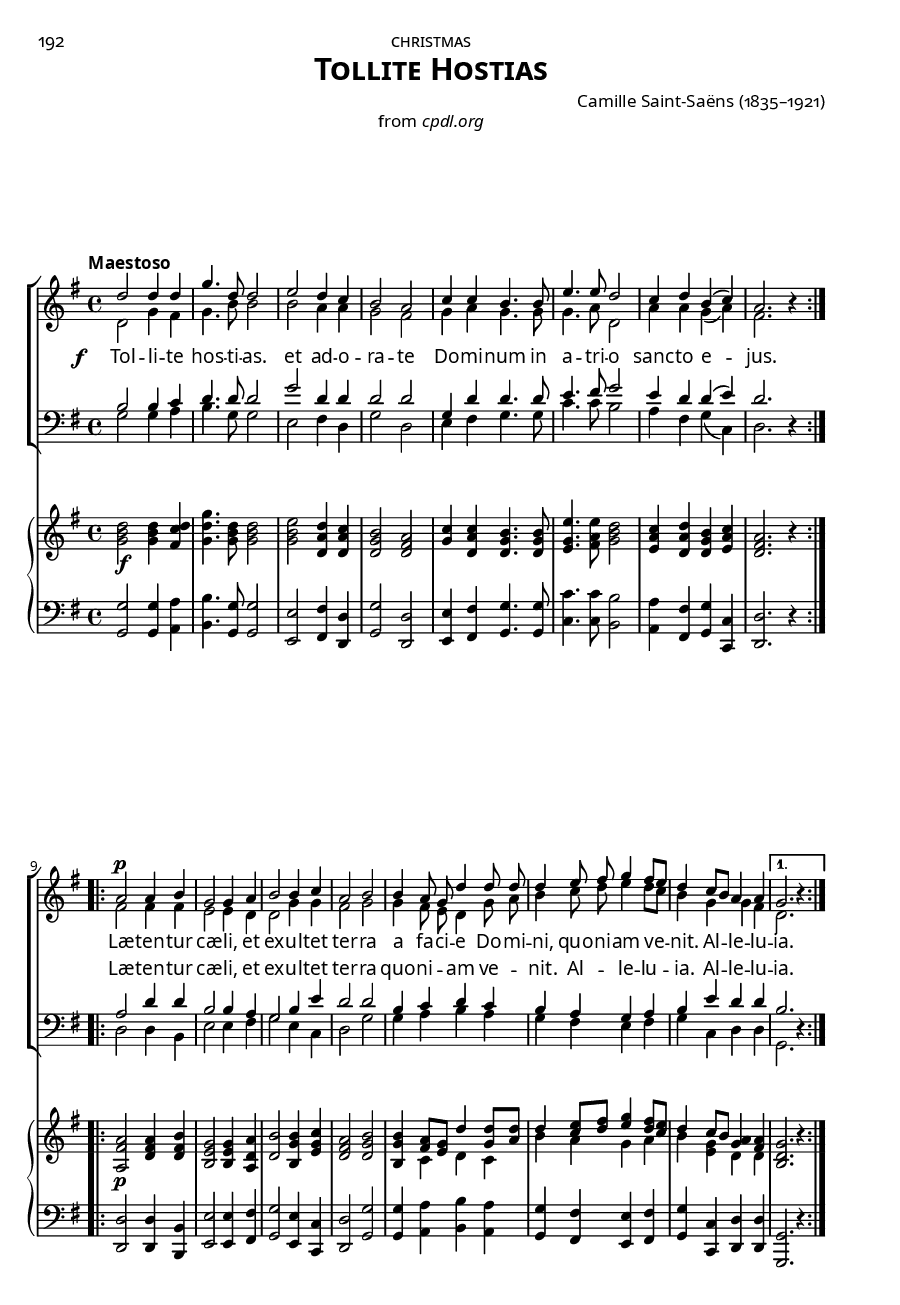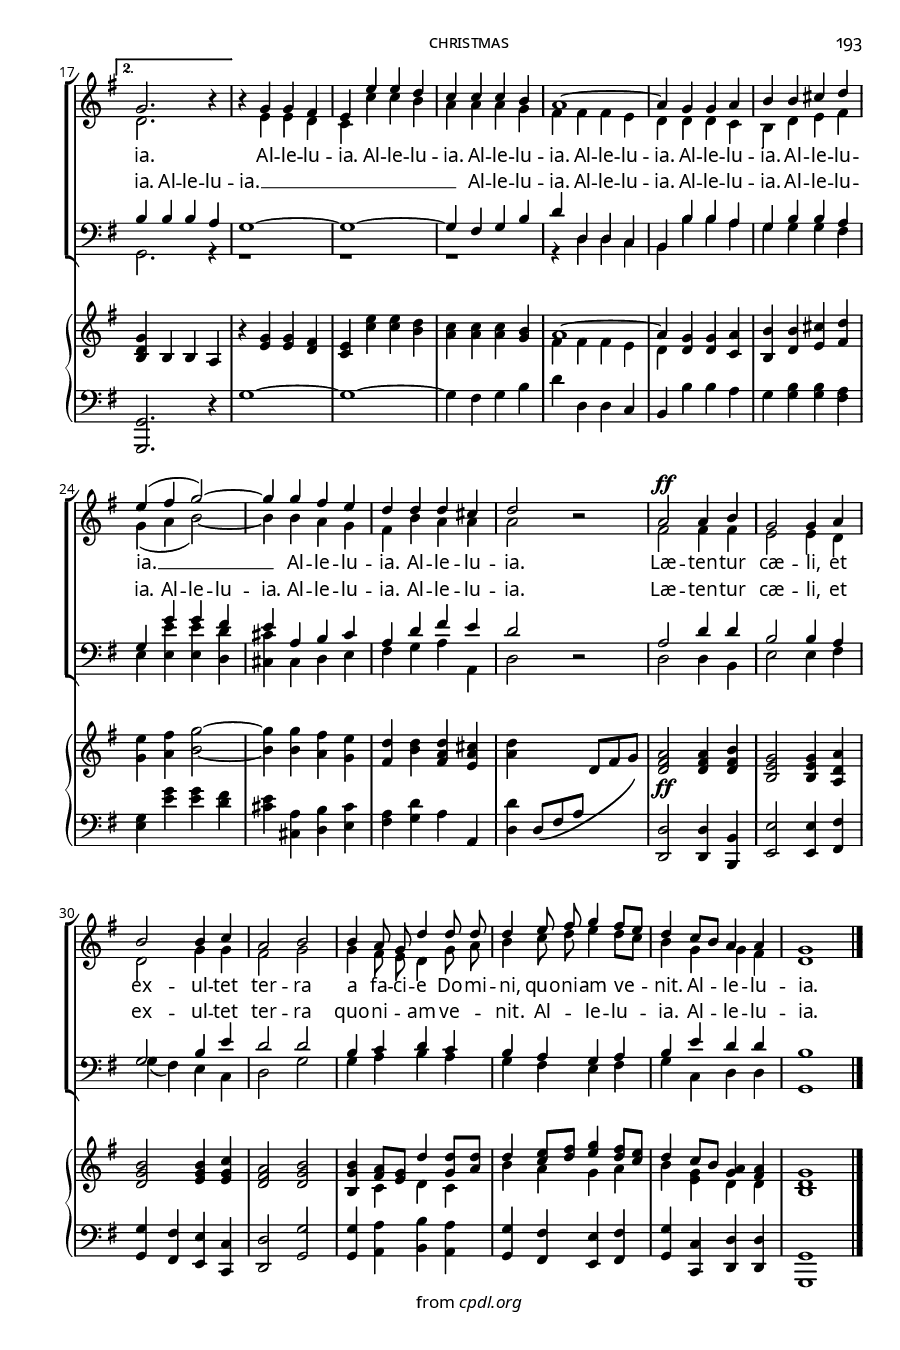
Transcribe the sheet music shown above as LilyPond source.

\version "2.14.2"
\include "util.ly"
\header {
    title = \markup{\override #'(font-name . "Garamond Premier Pro Semibold"){ \abs-fontsize #15 \smallCapsOldStyle"Tollite Hostias"}}
    composer = \markup\oldStyleNum"Camille Saint-Saëns (1835–1921)"
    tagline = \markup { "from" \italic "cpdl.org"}
  }\paper {
  print-all-headers = ##f
  paper-height = 9\in
  paper-width = 6\in
  indent = 0\in
  %system-system-spacing = #'((basic-distance . 10) (padding . 0))
  system-system-spacing =
    #'((basic-distance . 0)
       (minimum-distance . 0)
       (padding . -5)
       (stretchability . 100))
  score-markup-spacing =
    #'((basic-distance . 0)
       (minimum-distance . 0)
       (padding . 1)
       (stretchability . 0))
  ragged-last-bottom = ##t
  ragged-bottom = ##f
  two-sided = ##t
  inner-margin = 0.5\in
  outer-margin = 0.25\in
  top-margin = 0.25\in
  bottom-margin = 0.25\in
  first-page-number = #192
  print-first-page-number = ##t
  headerLine = \markup{\override #'(font-name . "Garamond Premier Pro") \smallCapsOldStyle"christmas"}
  oddHeaderMarkup = \markup\fill-line{
     \override #'(font-name . "Garamond Premier Pro")\abs-fontsize #8.5
     \combine 
        \fill-line{"" \if \should-print-page-number
        \oldStylePageNum""
        }
        \fill-line{\headerLine}
  }
  evenHeaderMarkup = \markup {
     \override #'(font-name . "Garamond Premier Pro")\abs-fontsize #8.5
     \combine
        \if \should-print-page-number
        \oldStylePageNum""
        \fill-line{\headerLine}
  }
}
#(set-global-staff-size 15) \paper{ #(define fonts (make-pango-font-tree "GoudyOlSt BT" "Garamond Premier Pro" "Garamond Premier Pro" (/ 15 20))) }

\markup \fill-line {\concat{ "from " \italic "cpdl.org"}}
\markup\vspace#2












global = {
  \key g \major
  \time 4/4
  \autoBeamOff
  \override DynamicLineSpanner #'staff-padding = #0.0
  \override DynamicLineSpanner #'Y-extent = #'(-1 . 1)
}

sopMusic = \relative c'' {
  \tempo "Maestoso"
  \repeat volta 2 {
    d2 d4 d |
    g4. d8 d2 |
    e2 d4 c |
    b2 a |
    c4 c b4. b8 |
    e4. e8 d2 |
    
    c4 d b( c) a2. b4\rest \break
  }
  \repeat volta 2 {
    a2^\p a4 b |
    g2 g4 a |
    b2 b4 c |
    a2 b |
    
    %page2
    b4 a8 g d'4 d8 d |
    d4 e8 fis g4 fis8[ e] |
    d4 c8[ b] a4 a
  }
  \alternative {
    {
      g2. b4\rest \break
    }
    {
      g2. b4\rest
    }
  }
  b4\rest g g fis |
  
  e e' e d |
  c c c b |
  a1~ |
  a4 g g a |
  b b cis d |
  e( fis g2)~ |
  
  %page3
  g4 g fis e |
  d d d cis |
  d2 b\rest |
  
  
  a2^\ff a4 b |
  g2 g4 a |
  b2 b4 c |
  a2 b |
  
  b4 a8 g d'4 d8 d |
  d4 e8 fis g4 fis8[ e] |
  d4 c8[ b] a4 a |
  g1 \bar "|."
}
sopWords = \lyricmode {
  
}

altoMusic = \relative c' {
  \repeat volta 2 {
    d2 g4 fis |
    g4. b8 b2 |
    b a4 a |
    g2 fis |
    g4 a g4. g8 |
    g4. a8 d,2 |
    
    a'4 a g( a) |
    fis2. s4 |
  }
  
  
  \repeat volta 2 {
    fis2 fis4 fis |
    e2 e4 d |
    d2 g4 g |
    fis2 g |
    
    %page2
    g4 fis8 e d4 g8 a |
    b4 c8 d e4 d8[ c] |
    b4 g g fis |
  }
  \alternative {
    { d2. s4 }
    { d2. s4 }
  }
  s4 e e d |
  
  c c' c b |
  a a a g |
  fis fis fis e |
  d d d c |
  b d e fis |
  g( a b2)~ |
  
  %page3
  b4 b a g |
  fis b a a |
  a2 s |
  
  fis2 fis4 fis |
  e2 e4 d |
  d2 g4 g |
  fis2 g |
  
  %page2
  g4 fis8 e d4 g8 a |
  b4 c8 d e4 d8[ c] |
  b4 g g fis |
  d1 \bar "|."
}
altoWords = {
  \dropLyricsVIII
  \set stanza = \markup\dynamic"f   "
  \lyricmode {
    Tol -- li -- te hos -- ti -- as.
    et ad -- o -- ra -- te
    Do -- mi -- num in a -- tri -- o
    sanc -- to e -- jus.
  }
  \raiseLyrics
  \lyricmode {
    Læ -- ten -- tur cæ -- li, et ex -- ul -- tet ter -- ra
    
    a fa -- ci -- e Do -- mi -- ni, quo -- ni -- am ve -- nit. \set associatedVoice = "sopranos" Al -- le -- lu -- ia.
    \unset associatedVoice
    ia.
    
    
    Al -- le -- lu -- ia.
    Al -- le -- lu -- ia.
    Al -- le -- lu -- ia.
    Al -- le -- lu -- ia.
    Al -- le -- lu -- ia.
    Al -- le -- lu -- ia. __
    Al -- le -- lu -- ia.
    Al -- le -- lu -- ia.
    
    \set associatedVoice = "tenors"
    Læ -- ten -- tur cæ -- li, et ex -- ul -- tet ter -- ra
    \unset associatedVoice
    a fa -- ci -- e Do -- mi -- ni, quo -- ni -- am ve -- nit. \set associatedVoice = "sopranos" Al -- le -- lu -- ia.
  }
}
altoWordsII = \lyricmode {
%\markup\italic
  \set stanza = #"2. "
  \set ignoreMelismata = ##t
}
altoWordsIII = \lyricmode {
  \set stanza = #"3. "
  \set ignoreMelismata = ##t
}
altoWordsIV = \lyricmode {
  \set stanza = #"4. "
  \set ignoreMelismata = ##t
}
altoWordsV = \lyricmode {
  \set stanza = #"5. "
  \set ignoreMelismata = ##t
}
altoWordsVI = \lyricmode {
  \set stanza = #"6. "
  \set ignoreMelismata = ##t
}
tenorMusic = \relative c' {
  \repeat volta 2 {
    b2 b4 c |
    d4. d8 d2 |
    g2 d4 d |
    d2 d |
    g,4 d' d4. d8 |
    e4. fis8 g2 |
    
    e4 d d( e) |
    d2. s4 |
  }
  
  
  \repeat volta 2 {
    a2 d4 d |
    b2 b4 a |
    g2 b4 e |
    d2 d |
    
    %page2
    b4 c d c |
    b a g a |
    b e d d |
  }
  \alternative {
    { b2. s4 }
    { b4 b b a }
  }
  g1~ |
  
  g~ |
  g4 fis g b |
  d d, d c |
  b b' b a |
  g b b a |
  g g' g fis |
  
  %page3
  e a, b cis |
  a d fis e |
  d2 s |
  
  
  a2 d4 d |
  b2 b4 a |
  g2 b4 e |
  d2 d |
  
  b4 c d c |
  b a g a |
  b e d d |
  b1 \bar "|."
}
tenorWords = \lyricmode {
  \repeat unfold 22 \skip1
  Læ -- ten -- tur cæ -- li, et ex -- ul -- tet ter -- ra
  quo -- ni -- am ve -- nit.
  Al -- le -- lu -- ia.
  Al -- le -- lu -- ia.
  ia.
  
  Al -- le -- lu -- ia. __
  Al -- le -- lu -- ia.
  Al -- le -- lu -- ia.
  Al -- le -- lu -- ia.
  Al -- le -- lu -- ia.
  Al -- le -- lu -- ia.
  Al -- le -- lu -- ia.
  Al -- le -- lu -- ia.
  
  Læ -- ten -- tur cæ -- li, et ex -- ul -- tet ter -- ra
  quo -- ni -- am ve -- nit.
  Al -- le -- lu -- ia.
  Al -- le -- lu -- ia.
}

bassMusic = \relative c {
  \repeat volta 2 {
    g'2 g4 a |
    b4. g8 g2 |
    e fis4 d |
    g2 d |
    e4 fis g4. g8 |
    c4. c8 b2 |
    
    a4 fis g( c,) |
    d2. d4\rest |
  }
  
  \repeat volta 2 {
    d2 d4 b |
    e2 e4 fis |
    g2 e4 c |
    d2 g |
    
    g4 a b a |
    g fis e fis |
    g c, d d |
  }
  \alternative {
    { g,2. d'4\rest }
    { g,2. r4 }
  }
  r1 |
  
  r |
  r |
  r4 d' d c |
  b b' b a |
  g g g fis |
  e <e e'> q <d d'> |
  
  <cis cis'> cis d e |
  fis g a a, |
  d2 d\rest |
  
  
  d2 d4 b |
  e2 e4 fis |
  g4( fis) e4 c |
  d2 g |
  
  g4 a b a |
  g fis e fis |
  g c, d d |
  g,1 \bar "|."
}
bassWords = \lyricmode {

}

pianoRH = \relative c' {
  \set Staff.midiInstrument = "acoustic grand"
  \repeat volta 2 {
    <g' b d>2_\f q4 <fis c' d> |
    <g d' g>4. <g b d>8 q2 |
    <g b e> <d a' d>4 <d a' c> |
    <d g b>2 <d fis a> |
    <g c>4 <d a' c> <d g b>4. q8 |
    <e g e'>4. <fis a e'>8 <g b d>2 |
    
    <e a c>4 <d a' d> <d g b> <e a c> |
    <d fis a>2. r4 
  }
  \repeat volta 2 {
    <a fis' a>2_\p <d fis a>4 <d fis b> |
    <b e g>2 q4 <a d a'> |
    <d b'>2 <b g' b>4 <e g c> |
    <d fis a>2 <d g b> |
    
    %page2
    <b g' b>4 << {<fis' a>8[ <e g>] d'4 <d g,>8[ <d a>] } \\
                 {c,4 d c} >> |
    << {d'4 <c e>8[ <d fis>] <e g>4 <d fis>8[ <c e>] |
        d4 c8[ b] <a g>4 <a fis>} \\
       {b4 a g a |
        b <g e> d d} >>
  }
  \alternative {
    {<b d g>2. r4}
    {<b d g>4 b b a}
  }
  r4 <e' g> q <d fis> |
  
  <c e> <c' e> q <b d> |
  <a c> q q <g b> |
  << { a1~ | a4 } \\
     { fis4 fis fis e | d } >>
  <d g> q <c a'> |
  <b b'> <d b'> <e cis'> <fis d'> |
  <g e'> <a fis'> <b g'>2~ |
  
  %page3
  q4 q <a fis'> <g e'> |
  <fis d'> <b d> <fis a d> <e a cis> |
  <a d>4 \change Staff = "two" \stemUp d,,8[_\( fis a]
         \change Staff = "one" d[ fis g]\) |
  \stemNeutral
  <d fis a>2_\ff q4 <d fis b> |
  <b e g>2 q4 <a d a'> |
  
  <d g b>2 <e g b>4 <e g c> |
  <d fis a>2 <d g b> |
  <b g' b>4 << {<fis' a>8[ <e g>] d'4 <d g,>8[ <d a>] } \\
                 {c,4 d c} >> |
    << {d'4 <c e>8[ <d fis>] <e g>4 <d fis>8[ <c e>] |
        d4 c8[ b] <a g>4 <a fis>} \\
       {b4 a g a |
        b <g e> d d} >> |
  <b d g>1 \bar "|."
  
}
pianoLH = \relative c' {
  \set Staff.midiInstrument = "acoustic grand"
  \repeat volta 2 {
    <g g,>2 q4 <a a,> |
    <b b,>4. <g g,>8 q2 |
    <e e,> <fis fis,>4 <d d,> |
    <g g,>2 <d d,> |
    <e e,>4 <fis fis,> <g g,>4. q8 |
    <c c,>4. q8 <b b,>2 |
    
    <a a,>4 <fis fis,> <g g,> <c, c,> |
    <d d,>2. r4 
  }
  \repeat volta 2 {
    <d d,>2 q4 <b b,> |
    <e e,>2 q4 <fis fis,> |
    <g g,>2 <e e,>4 <c c,> |
    <d d,>2 <g g,> |
    
    %page 2
    <g g,>4 <a a,> <b b,> <a a,> |
    <g g,> <fis fis,> <e e,> <fis fis,> |
    <g g,> <c, c,> <d d,> q |
  }
  \alternative {
    {
      <g, g,>2. r4
    }
    {
      <g g,>2. r4 |
    }
  }
  g'1~ |
  
  g~ |
  g4 fis g b |
  d d, d c |
  b b' b a |
  g <g b> q <fis a> |
  <e g> <e' g> q <d fis> |
  
  %page 3
  <cis e>4 <a cis,> <b d,> <cis e,> |
  <a fis> <g d'> a a, |
  <d d'> s2. |
  <d d,>2 q4 <b b,> |
  <e e,>2 q4 <fis fis,> |
  
  <g g,> <fis fis,> <e e,> <c c,> |
  <d d,>2 <g g,> |
  q4 <a a,> <b b,> <a a,> |
  <g g,> <fis fis,> <e e,> <fis fis,> |
  <g g,> <c, c,> <d d,> q |
  <g, g,>1 \bar "|."
}

\score {
  <<
   \new ChoirStaff <<
    \new Staff = women <<
      \new Voice = "sopranos" { \voiceOne << \global \sopMusic >> }
      \new Voice = "altos" { \voiceTwo << \global \altoMusic >> }
    >>
    \new Staff = men <<
      \clef bass
      \new Voice = "tenors" { \voiceOne << \global \tenorMusic >> }
      \new Voice = "basses" { \voiceTwo << \global \bassMusic >> }
    >>
    \new Lyrics \with { alignAboveContext = #"women" \override VerticalAxisGroup #'nonstaff-relatedstaff-spacing = #'((basic-distance . 1))} \lyricsto "sopranos" \sopWords
    \new Lyrics = "altosVI"  \with { alignBelowContext = #"women" } \lyricsto "altos" \altoWordsVI
    \new Lyrics = "altosV"  \with { alignBelowContext = #"women" } \lyricsto "altos" \altoWordsV
    \new Lyrics = "altosIV"  \with { alignBelowContext = #"women" } \lyricsto "altos" \altoWordsIV
    \new Lyrics = "altosIII"  \with { alignBelowContext = #"women" } \lyricsto "altos" \altoWordsIII
    \new Lyrics = "altosII"  \with { alignBelowContext = #"women" } \lyricsto "altos" \altoWordsII
    \new Lyrics = "altos"  \with { alignBelowContext = #"women" \override VerticalAxisGroup #'nonstaff-relatedstaff-spacing = #'((basic-distance . 1))} \lyricsto "altos" \altoWords
   \new Lyrics \with { alignAboveContext = #"men" } \lyricsto "tenors" \tenorWords
    \new Lyrics \with { alignBelowContext = #"men" \override VerticalAxisGroup #'nonstaff-relatedstaff-spacing = #'((basic-distance . 1)) } \lyricsto "basses" \bassWords
  >>
  \new PianoStaff <<
\new Staff = "one" { \new Voice { \global \pianoRH } } \new Staff = "two" { \global \clef "bass" \pianoLH } >>
>>
  \layout {
%6.14 \context {\Lyrics\override LyricText #'font-size = #0.9 }
    \context {
      \Score
      %\override SpacingSpanner #'base-shortest-duration = #(ly:make-moment 1 8)
      %\override SpacingSpanner #'common-shortest-duration = #(ly:make-moment 1 4)
    }
    \context {
      % Remove all empty staves
      \Staff \RemoveEmptyStaves \override VerticalAxisGroup #'remove-first = ##t
    }
    \context {
      \Lyrics
      \override LyricText #'X-offset = #center-on-word
    }
  }
  
  
}

\score {
  \unfoldRepeats

  <<
   \new ChoirStaff <<
    \new Staff = women <<
      \new Voice = "sopranos" { \voiceOne << \global \sopMusic >> }
      \new Voice = "altos" { \voiceTwo << \global \altoMusic >> }
    >>
    \new Staff = men <<
      \clef bass
      \new Voice = "tenors" { \voiceOne << \global \tenorMusic >> }
      \new Voice = "basses" { \voiceTwo << \global \bassMusic >> }
    >>
    \new Lyrics \with { alignAboveContext = #"women" \override VerticalAxisGroup #'nonstaff-relatedstaff-spacing = #'((basic-distance . 1))} \lyricsto "sopranos" \sopWords
    \new Lyrics = "altosVI"  \with { alignBelowContext = #"women" } \lyricsto "altos" \altoWordsVI
    \new Lyrics = "altosV"  \with { alignBelowContext = #"women" } \lyricsto "altos" \altoWordsV
    \new Lyrics = "altosIV"  \with { alignBelowContext = #"women" } \lyricsto "altos" \altoWordsIV
    \new Lyrics = "altosIII"  \with { alignBelowContext = #"women" } \lyricsto "altos" \altoWordsIII
    \new Lyrics = "altosII"  \with { alignBelowContext = #"women" } \lyricsto "altos" \altoWordsII
    \new Lyrics = "altos"  \with { alignBelowContext = #"women" \override VerticalAxisGroup #'nonstaff-relatedstaff-spacing = #'((basic-distance . 1))} \lyricsto "altos" \altoWords
   \new Lyrics \with { alignAboveContext = #"men" } \lyricsto "tenors" \tenorWords
    \new Lyrics \with { alignBelowContext = #"men" \override VerticalAxisGroup #'nonstaff-relatedstaff-spacing = #'((basic-distance . 1)) } \lyricsto "basses" \bassWords
  >>
  \new PianoStaff <<
\new Staff = "one" { \new Voice { \global \pianoRH } } \new Staff = "two" { \global \clef "bass" \pianoLH } >>
>>
  
  
  \midi {
    \tempo 4 = 105
    \set Staff.midiInstrument = "piccolo"
  
    \context {
      \Voice
      \remove "Dynamic_performer"
    }
  }
}

